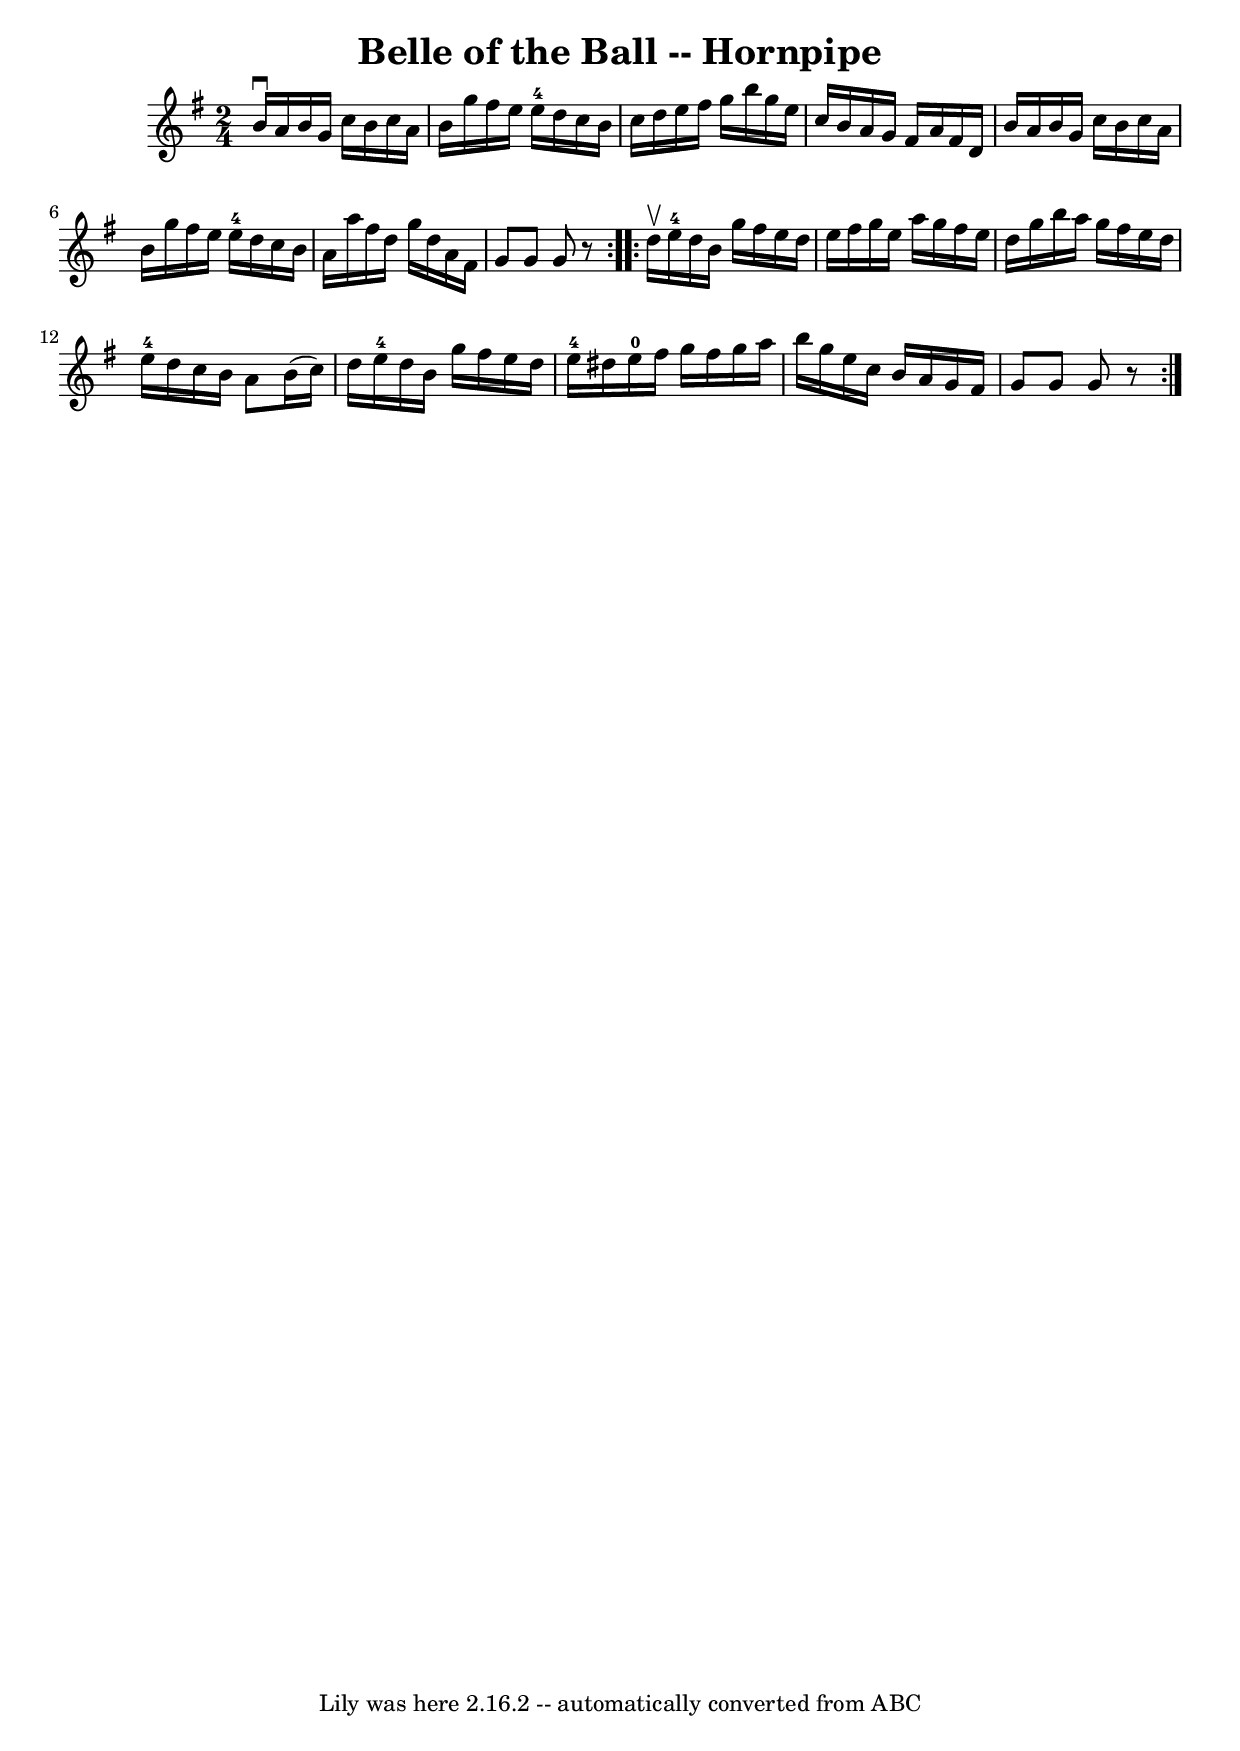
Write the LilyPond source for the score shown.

\version "2.7.40"
\include "Mammoth.ily"
\header {
	%% book = "Cole's 1000 Fiddle Tunes"
	crossRefNumber = "1"
	footnotes = ""
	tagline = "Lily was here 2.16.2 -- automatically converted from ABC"
	title = "Belle of the Ball -- Hornpipe"
}
voicedefault =  {


\repeat volta 2 {
\time 2/4 \key g \major b'16^\downbow a'16 b'16 g'16 c''16    
b'16 c''16 a'16  |
 b'16 g''16 fis''16 e''16 e''16 
-4 d''16 c''16 b'16  |
 c''16 d''16 e''16 fis''16    
g''16 b''16 g''16 e''16  |
 c''16 b'16 a'16 g'16    
fis'16 a'16 fis'16 d'16  |
 b'16 a'16 b'16 g'16    
c''16 b'16 c''16 a'16  |
 b'16 g''16 fis''16 e''16    
 e''16-4 d''16 c''16 b'16  |
 a'16 a''16 fis''16    
d''16 g''16 d''16 a'16 fis'16  |
 g'8 g'8 g'8    r8 } 
    \repeat volta 2 { d''16^\upbow e''16-4 d''16 b'16 g''16    
fis''16 e''16 d''16  |
 e''16 fis''16 g''16 e''16    
a''16 g''16 fis''16 e''16  |
 d''16 g''16 b''16 a''16 
 g''16 fis''16 e''16 d''16  |
 e''16-4 d''16 c''16   
 b'16 a'8 b'16 (c''16) |
 d''16 e''16-4 d''16    
b'16 g''16 fis''16 e''16 d''16  |
 e''16-4 dis''16    
e''16-0 fis''16 g''16 fis''16 g''16 a''16  |
 b''16    
g''16 e''16 c''16 b'16 a'16 g'16 fis'16  |
 g'8    
g'8 g'8    r8 }   
}

\score{
    <<

	\context Staff="default"
	{
	    \voicedefault 
	}

    >>
	\layout {
	}
	\midi {}
}
